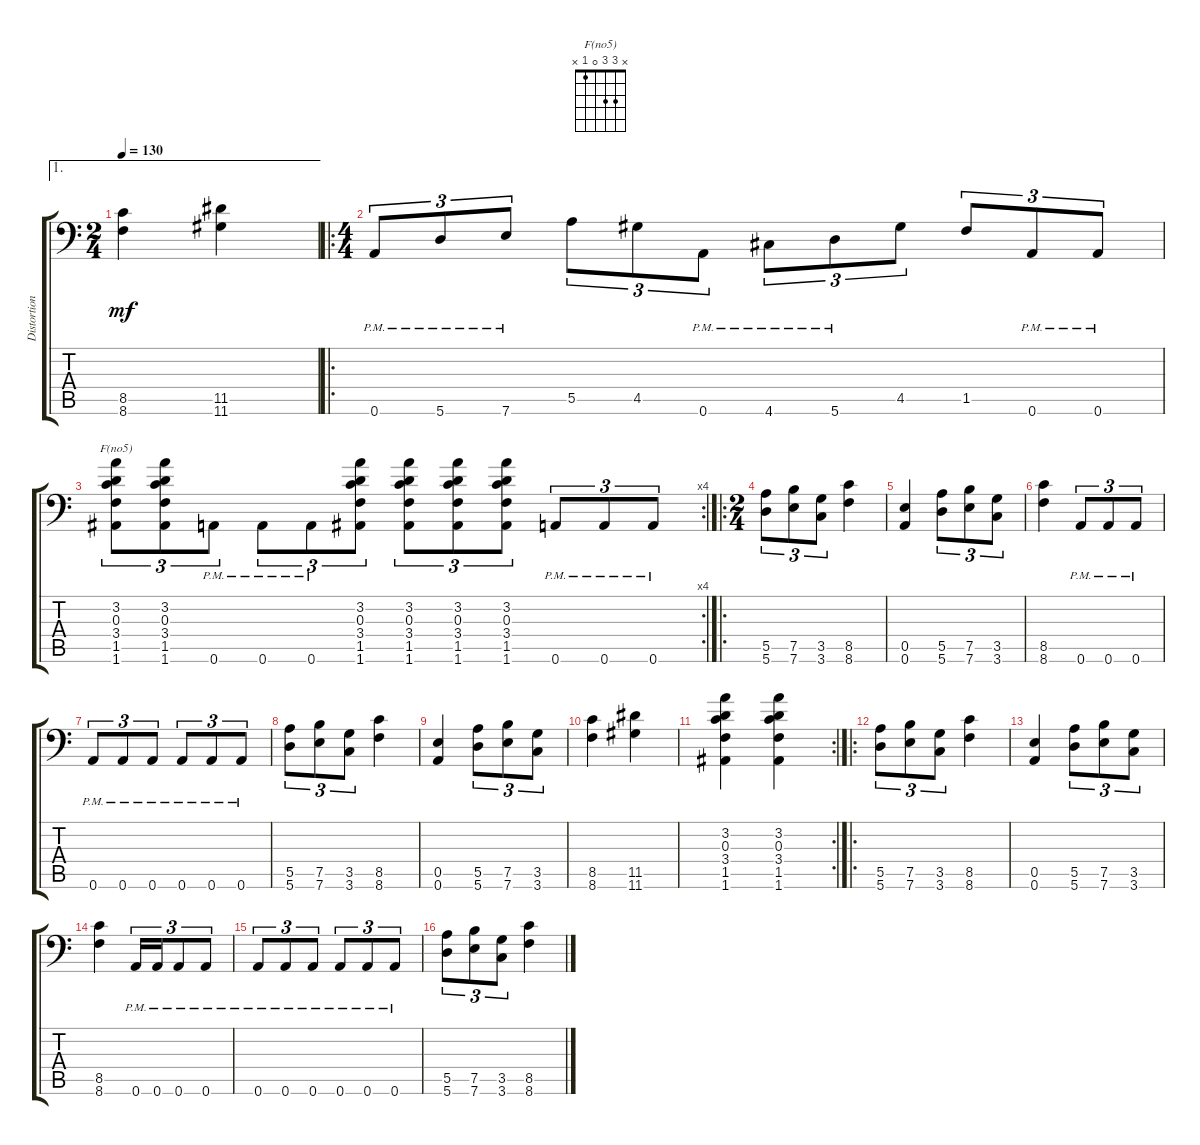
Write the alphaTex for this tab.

\track ("Distortion Guitar" "Distortion") {instrument distortionguitar}
\staff {score tabs}
\tuning (B3 Gb3 D3 A2 E2 A1) {hide}
\chord ("F(no5)" x 3 3 0 1 x)
\ae 1
\ts (2 4)
\tempo 130
\clef f4
\ks c
(8.5 8.6).4{dy mf} (11.5 11.6).4 |
\ro
\ts (4 4)
0.6{pm}.8{tu (3 2)} 5.6{pm}.8{tu (3 2)} 7.6{pm}.8{tu (3 2)} 5.5.8{tu (3 2)} 4.5.8{tu (3 2)} 0.6{pm}.8{tu (3 2)} 4.6{pm}.8{tu (3 2)} 5.6{pm}.8{tu (3 2)} 4.5.8{tu (3 2)} 1.5.8{tu (3 2)} 0.6{pm}.8{tu (3 2)} 0.6{pm}.8{tu (3 2)} |
\rc 4
(3.2 0.3 3.4 1.5 1.6).8{tu (3 2) ch "F(no5)"} (3.2 0.3 3.4 1.5 1.6).8{tu (3 2)} 0.6{pm}.8{tu (3 2)} 0.6{pm}.8{tu (3 2)} 0.6{pm}.8{tu (3 2)} (3.2 0.3 3.4 1.5 1.6).8{tu (3 2)} (3.2 0.3 3.4 1.5 1.6).8{tu (3 2)} (3.2 0.3 3.4 1.5 1.6).8{tu (3 2)} (3.2 0.3 3.4 1.5 1.6).8{tu (3 2)} 0.6{pm}.8{tu (3 2)} 0.6{pm}.8{tu (3 2)} 0.6{pm}.8{tu (3 2)} |
\ro
\ts (2 4)
(5.5 5.6).8{tu (3 2)} (7.5 7.6).8{tu (3 2)} (3.5 3.6).8{tu (3 2)} (8.5 8.6).4 |
(0.5 0.6).4 (5.5 5.6).8{tu (3 2)} (7.5 7.6).8{tu (3 2)} (3.5 3.6).8{tu (3 2)} |
(8.5 8.6).4 0.6{pm}.8{tu (3 2)} 0.6{pm}.8{tu (3 2)} 0.6{pm}.8{tu (3 2)} |
0.6{pm}.8{tu (3 2)} 0.6{pm}.8{tu (3 2)} 0.6{pm}.8{tu (3 2)} 0.6{pm}.8{tu (3 2)} 0.6{pm}.8{tu (3 2)} 0.6{pm}.8{tu (3 2)} |
(5.5 5.6).8{tu (3 2)} (7.5 7.6).8{tu (3 2)} (3.5 3.6).8{tu (3 2)} (8.5 8.6).4 |
(0.5 0.6).4 (5.5 5.6).8{tu (3 2)} (7.5 7.6).8{tu (3 2)} (3.5 3.6).8{tu (3 2)} |
(8.5 8.6).4 (11.5 11.6).4 |
\rc 2
(3.2 0.3 3.4 1.5 1.6).4 (3.2 0.3 3.4 1.5 1.6).4 |
\ro
(5.5 5.6).8{tu (3 2)} (7.5 7.6).8{tu (3 2)} (3.5 3.6).8{tu (3 2)} (8.5 8.6).4 |
(0.5 0.6).4 (5.5 5.6).8{tu (3 2)} (7.5 7.6).8{tu (3 2)} (3.5 3.6).8{tu (3 2)} |
(8.5 8.6).4 0.6{pm}.16{tu (3 2)} 0.6{pm}.16{tu (3 2)} 0.6{pm}.8{tu (3 2)} 0.6{pm}.8{tu (3 2)} |
0.6{pm}.8{tu (3 2)} 0.6{pm}.8{tu (3 2)} 0.6{pm}.8{tu (3 2)} 0.6{pm}.8{tu (3 2)} 0.6{pm}.8{tu (3 2)} 0.6{pm}.8{tu (3 2)} |
(5.5 5.6).8{tu (3 2)} (7.5 7.6).8{tu (3 2)} (3.5 3.6).8{tu (3 2)} (8.5 8.6).4
